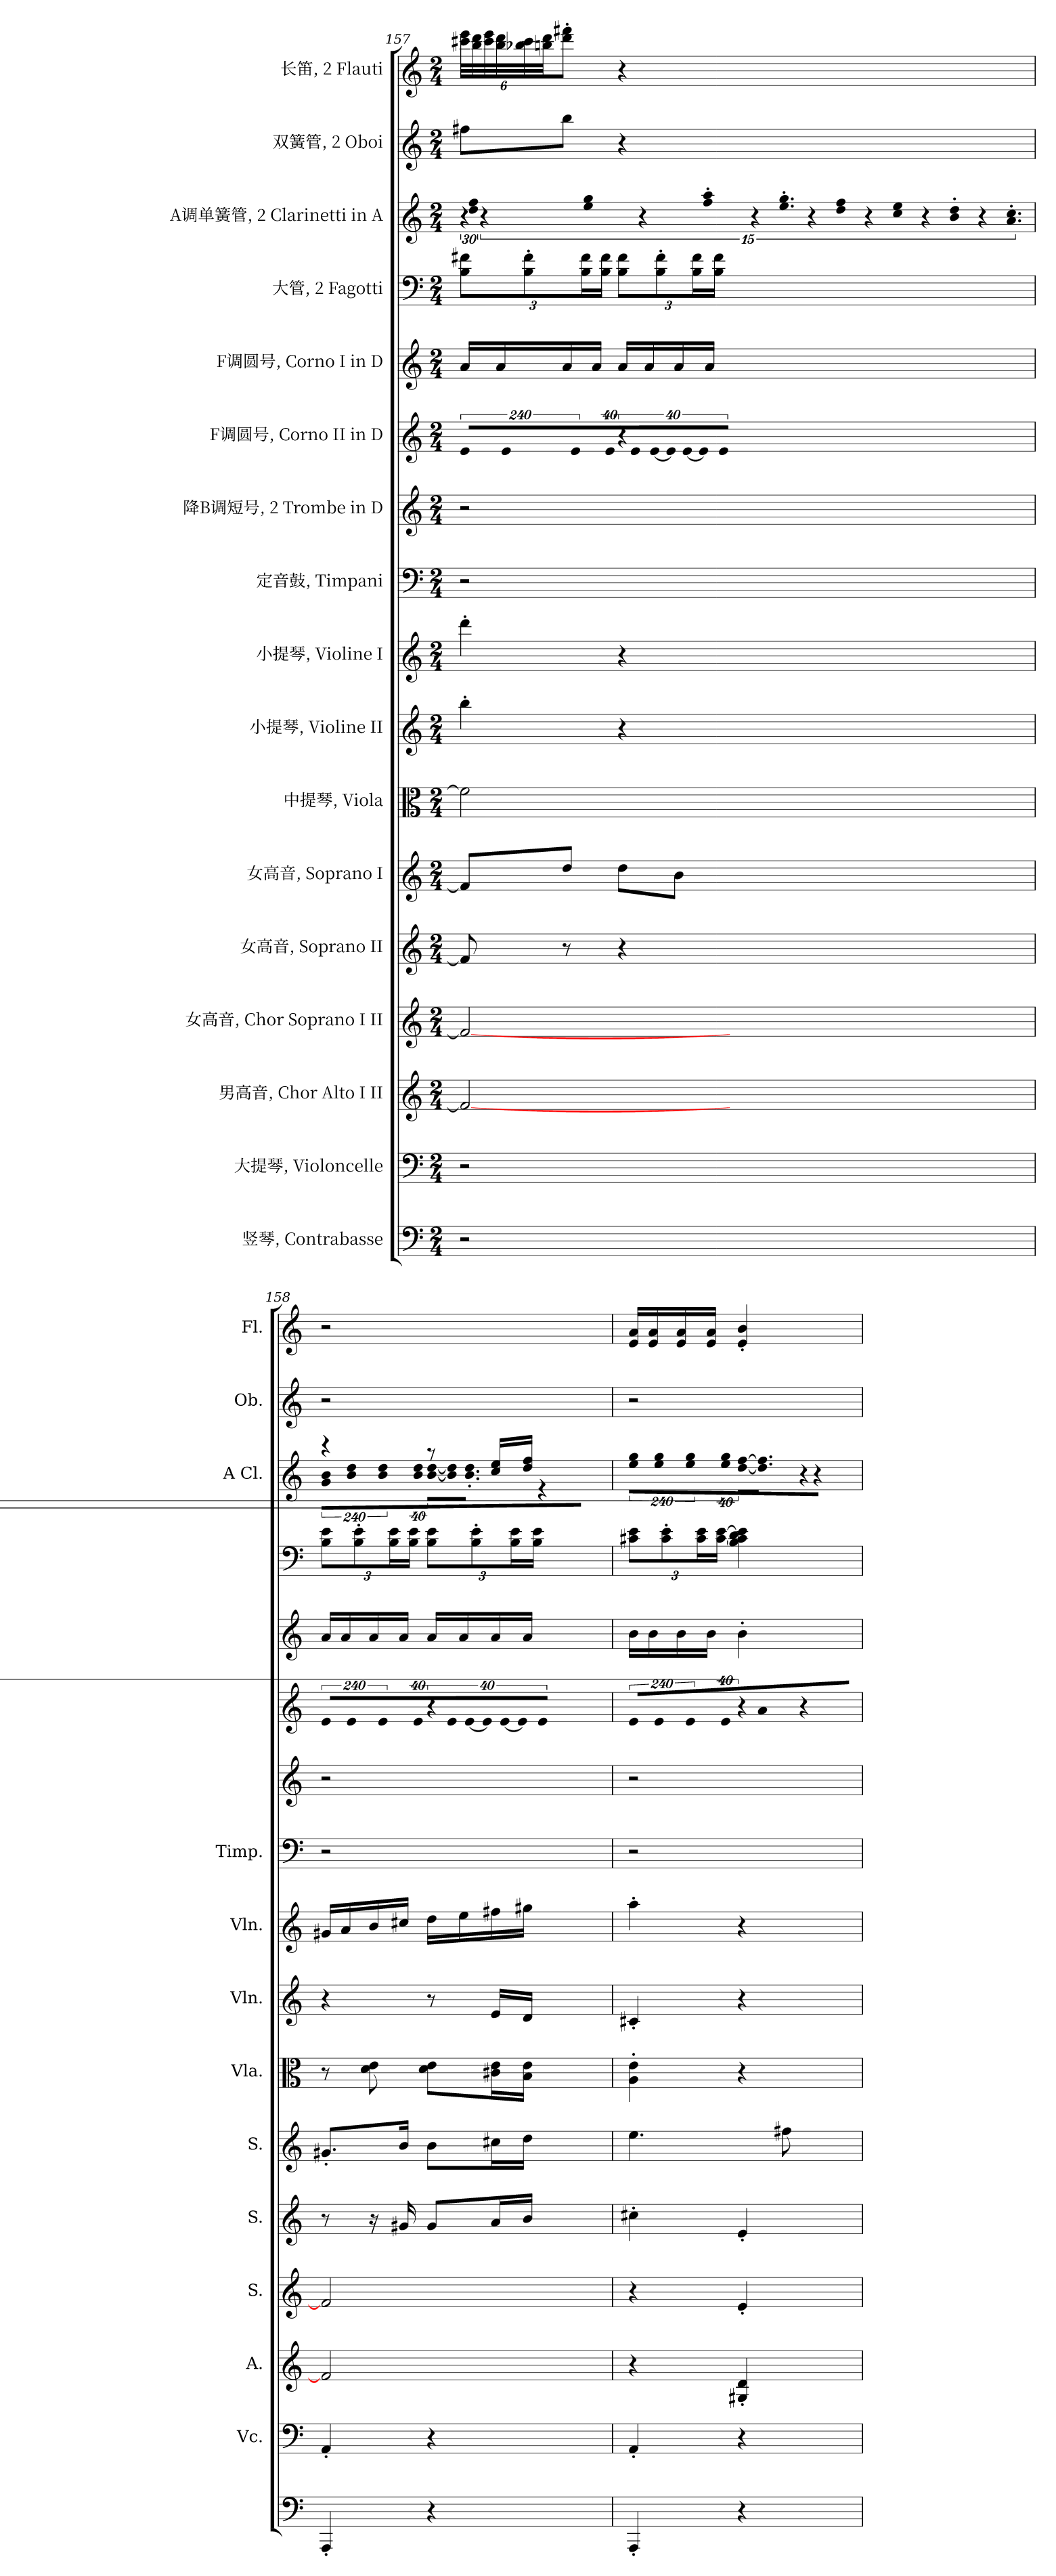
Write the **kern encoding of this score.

**kern	**kern	**kern	**kern	**kern	**kern	**kern	**kern	**kern	**kern	**kern	**kern	**kern	**kern	**kern	**kern	**kern
*part17	*part16	*part15	*part14	*part13	*part12	*part11	*part10	*part9	*part8	*part7	*part6	*part5	*part4	*part3	*part2	*part1
*staff17	*staff16	*staff15	*staff14	*staff13	*staff12	*staff11	*staff10	*staff9	*staff8	*staff7	*staff6	*staff5	*staff4	*staff3	*staff2	*staff1
*I"竖琴, Contrabasse	*I"大提琴, Violoncelle	*I"男高音, Chor Alto I II	*I"女高音, Chor Soprano I II	*I"女高音, Soprano II	*I"女高音, Soprano I	*I"中提琴, Viola	*I"小提琴, Violine II	*I"小提琴, Violine I	*I"定音鼓, Timpani	*I"降B调短号, 2 Trombe in D	*I"F调圆号, Corno II in D	*I"F调圆号, Corno I in D	*I"大管, 2 Fagotti	*I"A调单簧管, 2 Clarinetti in A	*I"双簧管, 2 Oboi	*I"长笛, 2 Flauti
*	*I'Vc.	*I'A.	*I'S.	*I'S.	*I'S.	*I'Vla.	*I'Vln.	*I'Vln.	*I'Timp.	*	*	*	*	*I'A Cl.	*I'Ob.	*I'Fl.
!!LO:PB:g=z
*clefF4	*clefF4	*clefG2	*clefG2	*clefG2	*clefG2	*clefC3	*clefG2	*clefG2	*clefF4	*clefG2	*clefG2	*clefG2	*clefF4	*clefG2	*clefG2	*clefG2
*	*	*	*	*	*	*	*	*	*	*ITrd1c2	*ITrd4c7	*ITrd4c7	*	*ITrd2c3	*	*
*k[]	*k[]	*k[]	*k[]	*k[]	*k[]	*k[]	*k[]	*k[]	*k[]	*k[b-e-]	*k[b-]	*k[b-]	*k[]	*k[f#c#g#]	*k[]	*k[]
*M2/4	*M2/4	*M2/4	*M2/4	*M2/4	*M2/4	*M2/4	*M2/4	*M2/4	*M2/4	*M2/4	*M2/4	*M2/4	*M2/4	*M2/4	*M2/4	*M2/4
*MM85	*MM85	*MM85	*MM85	*MM85	*MM85	*MM85	*MM85	*MM85	*MM85	*MM85	*MM85	*MM85	*MM85	*MM85	*MM85	*MM85
=157	=157	=157	=157	=157	=157	=157	=157	=157	=157	=157	=157	=157	=157	=157	=157	=157
!	!	!	!	!	!	!	!	!	!	!	!LO:N:vis=16	!	!	!	!	!
*	*	*	*	*	*	*	*	*	*	*	*	*	*Xbrackettup	*	*	*
!	!	!	!	!	!	!	!	!	!	!	!	!	!	!LO:N:vis=64	!	!
*	*	*	*	*	*	*	*	*	*	*	*	*	*	*	*	*Xbrackettup
2r	2r	2f#/_	2f#/_	8f#/]	8f#/L]	2f#\]	4bb'\	4ddd'\	2r	2r	1920%137A/LL	16d/LL	12B\ 12f#X\L	960%17r	8ff#X\L	48ccc#X\ 48eee\LLL
!	!	!	!	!	!	!	!	!	!	!	!	!	!	!LO:N:vis=256%9	!	!
.	.	.	.	.	.	.	.	.	.	.	.	.	.	960%17b\ 960%17dd\	.	.
.	.	.	.	.	.	.	.	.	.	.	.	.	.	.	.	48bb\ 48ddd\
.	.	.	.	.	.	.	.	.	.	.	.	.	.	1920ryy	.	.
!	!	!	!	!	!	!	!	!	!	!	!	!	!	!LO:N:vis=32	!	!
.	.	.	.	.	.	.	.	.	.	.	.	.	.	640%23r	.	.
.	.	.	.	.	.	.	.	.	.	.	.	.	.	.	.	48ccc#\ 48eee\
.	.	.	.	.	.	.	.	.	.	.	.	16d/	.	.	.	48bb\ 48ddd\
!	!	!	!	!	!	!	!	!	!	!	!LO:N:vis=16	!	!	!	!	!
.	.	.	.	.	.	.	.	.	.	.	1920%137A/	.	.	.	.	.
!	!	!	!	!	!	!	!	!	!	!	!	!	!	!LO:N:vis=32	!	!
.	.	.	.	.	.	.	.	.	.	.	.	.	.	640%23cc#\ 640%23ee\	.	.
.	.	.	.	.	.	.	.	.	.	.	.	.	12B\' 12f#\'	.	.	48bb-X\ 48ccc#\
.	.	.	.	.	.	.	.	.	.	.	.	.	.	.	.	48bbn\ 48ddd\JJ
!	!	!	!	!	!	!	!	!	!	!	!	!	!	!LO:N:vis=32	!	!
.	.	.	.	.	.	.	.	.	.	.	.	.	.	640%23r	.	.
.	.	.	.	8r	8dd/J	.	.	.	.	.	.	16d/	.	.	8bb\J	8ddd\' 8fff#X\'J
!	!	!	!	!	!	!	!	!	!	!	!LO:N:vis=16	!	!	!	!	!
.	.	.	.	.	.	.	.	.	.	.	1920%137A/	.	.	.	.	.
!	!	!	!	!	!	!	!	!	!	!	!	!	!	!LO:N:vis=32	!	!
.	.	.	.	.	.	.	.	.	.	.	.	.	.	640%23dd\' 640%23ff#\'	.	.
.	.	.	.	.	.	.	.	.	.	.	.	.	24B\ 24f#\L	.	.	.
!	!	!	!	!	!	!	!	!	!	!	!	!	!	!LO:N:vis=64	!	!
.	.	.	.	.	.	.	.	.	.	.	.	.	.	960%17r	.	.
.	.	.	.	.	.	.	.	.	.	.	.	16d/JJ	.	.	.	.
!	!	!	!	!	!	!	!	!	!	!	!	!	!	!LO:N:vis=32.	!	!
.	.	.	.	.	.	.	.	.	.	.	.	.	.	1920%103cc#\' 1920%103ee\'	.	.
.	.	.	.	.	.	.	.	.	.	.	.	.	24B\ 24f#\JJ	.	.	.
!	!	!	!	!	!	!	!	!	!	!	!LO:N:vis=32	!	!	!	!	!
.	.	.	.	.	.	.	.	.	.	.	640%23A/JJk	.	.	.	.	.
*	*	*	*	*	*	*	*	*	*	*	*	*	*	*	*	*MM90
!	!	!	!	!	!	!	!	!	!	!	!LO:N:vis=32	!	!	!	!	!
.	.	.	.	4r	8dd\L	.	4r	4r	.	.	640%23r	16d/LL	12B\ 12f#\L	.	4r	4r
!	!	!	!	!	!	!	!	!	!	!	!	!	!	!LO:N:vis=64	!	!
.	.	.	.	.	.	.	.	.	.	.	.	.	.	960%17r	.	.
!	!	!	!	!	!	!	!	!	!	!	!	!	!	!LO:N:vis=256%9	!	!
.	.	.	.	.	.	.	.	.	.	.	.	.	.	960%17b\ 960%17dd\	.	.
!	!	!	!	!	!	!	!	!	!	!	!LO:N:vis=32	!	!	!	!	!
.	.	.	.	.	.	.	.	.	.	.	640%23A/LLL	.	.	.	.	.
!	!	!	!	!	!	!	!	!	!	!	!	!	!	!LO:N:vis=32	!	!
.	.	.	.	.	.	.	.	.	.	.	.	.	.	640%23r	.	.
.	.	.	.	.	.	.	.	.	.	.	.	16d/	.	.	.	.
!	!	!	!	!	!	!	!	!	!	!	!LO:N:vis=32	!	!	!	!	!
.	.	.	.	.	.	.	.	.	.	.	[640%23A/	.	.	.	.	.
!	!	!	!	!	!	!	!	!	!	!	!	!	!	!LO:N:vis=32	!	!
.	.	.	.	.	.	.	.	.	.	.	.	.	.	640%23a\ 640%23cc#\	.	.
.	.	.	.	.	.	.	.	.	.	.	.	.	12B\' 12f#\'	.	.	.
!	!	!	!	!	!	!	!	!	!	!	!LO:N:vis=32	!	!	!	!	!
.	.	.	.	.	.	.	.	.	.	.	640%23A/]	.	.	.	.	.
!	!	!	!	!	!	!	!	!	!	!	!	!	!	!LO:N:vis=32	!	!
.	.	.	.	.	.	.	.	.	.	.	.	.	.	640%23r	.	.
.	.	.	.	.	8b\J	.	.	.	.	.	.	16d/	.	.	.	.
!	!	!	!	!	!	!	!	!	!	!	!LO:N:vis=32	!	!	!	!	!
.	.	.	.	.	.	.	.	.	.	.	[640%23A/	.	.	.	.	.
!	!	!	!	!	!	!	!	!	!	!	!	!	!	!LO:N:vis=32	!	!
.	.	.	.	.	.	.	.	.	.	.	.	.	.	640%23g#\' 640%23b\'	.	.
.	.	.	.	.	.	.	.	.	.	.	.	.	24B\ 24f#\L	.	.	.
!	!	!	!	!	!	!	!	!	!	!	!LO:N:vis=32	!	!	!	!	!
.	.	.	.	.	.	.	.	.	.	.	640%23A/]	.	.	.	.	.
!	!	!	!	!	!	!	!	!	!	!	!	!	!	!LO:N:vis=64	!	!
.	.	.	.	.	.	.	.	.	.	.	.	.	.	960%17r	.	.
.	.	.	.	.	.	.	.	.	.	.	.	16d/JJ	.	.	.	.
!	!	!	!	!	!	!	!	!	!	!	!	!	!	!LO:N:vis=32.	!	!
.	.	.	.	.	.	.	.	.	.	.	.	.	.	1920%103f#\' 1920%103a\'	.	.
.	.	.	.	.	.	.	.	.	.	.	.	.	24B\ 24f#\JJ	.	.	.
!	!	!	!	!	!	!	!	!	!	!	!LO:N:vis=32	!	!	!	!	!
.	.	.	.	.	.	.	.	.	.	.	640%23A/JJJ	.	.	.	.	.
640ryy	640ryy	640ryy	640ryy	640ryy	640ryy	640ryy	640ryy	640ryy	640ryy	640ryy	.	640ryy	640ryy	.	640ryy	640ryy
=158	=158	=158	=158	=158	=158	=158	=158	=158	=158	=158	=158	=158	=158	=158	=158	=158
*	*	*	*	*	*	*	*	*	*	*	*	*	*	*	*	*MM85
*	*	*	*	*	*	*	*	*	*	*	*	*	*	*^	*	*
!	!	!	!	!	!	!	!	!	!	!	!LO:N:vis=16	!	!	!	!LO:N:vis=16	!	!
4AAA'/	4AA'/	2f#/]	2f#/]	8r	8.g#X'/L	8r	4r	16g#X/LL	2r	2r	1920%137A/LL	16d/LL	12B\ 12e\L	4r	1920%137e\ 1920%137g#\LL	2r	2r
.	.	.	.	.	.	.	.	16a/	.	.	.	16d/	.	.	.	.	.
!	!	!	!	!	!	!	!	!	!	!	!LO:N:vis=16	!	!	!	!LO:N:vis=16	!	!
.	.	.	.	.	.	.	.	.	.	.	1920%137A/	.	.	.	1920%137g#\ 1920%137b\	.	.
.	.	.	.	.	.	.	.	.	.	.	.	.	12B\' 12e\'	.	.	.	.
.	.	.	.	16r	.	8d\ 8e\	.	16b/	.	.	.	16d/	.	.	.	.	.
!	!	!	!	!	!	!	!	!	!	!	!LO:N:vis=16	!	!	!	!LO:N:vis=16	!	!
.	.	.	.	.	.	.	.	.	.	.	1920%137A/	.	.	.	1920%137g#\ 1920%137b\	.	.
.	.	.	.	.	.	.	.	.	.	.	.	.	24B\ 24e\L	.	.	.	.
.	.	.	.	16g#X/	16b/Jk	.	.	16cc#X/JJ	.	.	.	16d/JJ	.	.	.	.	.
.	.	.	.	.	.	.	.	.	.	.	.	.	24B\ 24e\JJ	.	.	.	.
!	!	!	!	!	!	!	!	!	!	!	!LO:N:vis=32	!	!	!	!LO:N:vis=32	!	!
.	.	.	.	.	.	.	.	.	.	.	640%23A/JJk	.	.	.	640%23g#\ 640%23b\JJk	.	.
!	!	!	!	!	!	!	!	!	!	!	!LO:N:vis=32	!	!	!	!LO:N:vis=32	!	!
4r	4r	.	.	8g#/L	8b\L	8d\ 8e\L	8r	16dd\LL	.	.	640%23r	16d/LL	12B\ 12e\L	8r	[640%23g#\ [640%23b\LLL	.	.
!	!	!	!	!	!	!	!	!	!	!	!LO:N:vis=32	!	!	!	!LO:N:vis=32	!	!
.	.	.	.	.	.	.	.	.	.	.	640%23A/LLL	.	.	.	640%23g#\] 640%23b\]J	.	.
.	.	.	.	.	.	.	.	16ee\	.	.	.	16d/	.	.	.	.	.
!	!	!	!	!	!	!	!	!	!	!	!LO:N:vis=32	!	!	!	!LO:N:vis=16.	!	!
.	.	.	.	.	.	.	.	.	.	.	[640%23A/	.	.	.	960%103g#\' 960%103b\'JJ	.	.
.	.	.	.	.	.	.	.	.	.	.	.	.	12B\' 12e\'	.	.	.	.
!	!	!	!	!	!	!	!	!	!	!	!LO:N:vis=32	!	!	!	!	!	!
.	.	.	.	.	.	.	.	.	.	.	640%23A/]	.	.	.	.	.	.
.	.	.	.	16a/L	16cc#X\L	16c#X\ 16e\L	16e/LL	16ff#X\	.	.	.	16d/	.	16a/ 16cc#/LL	.	.	.
!	!	!	!	!	!	!	!	!	!	!	!LO:N:vis=32	!	!	!	!	!	!
.	.	.	.	.	.	.	.	.	.	.	[640%23A/	.	.	.	.	.	.
.	.	.	.	.	.	.	.	.	.	.	.	.	24B\ 24e\L	.	.	.	.
!	!	!	!	!	!	!	!	!	!	!	!	!	!	!	!LO:N:vis=16	!	!
.	.	.	.	.	.	.	.	.	.	.	.	.	.	.	1920%137r	.	.
!	!	!	!	!	!	!	!	!	!	!	!LO:N:vis=32	!	!	!	!	!	!
.	.	.	.	.	.	.	.	.	.	.	640%23A/]	.	.	.	.	.	.
.	.	.	.	16b/JJ	16dd\JJ	16B\ 16e\JJ	16d/JJ	16gg#X\JJ	.	.	.	16d/JJ	.	16b/ 16dd/JJ	.	.	.
.	.	.	.	.	.	.	.	.	.	.	.	.	24B\ 24e\JJ	.	.	.	.
!	!	!	!	!	!	!	!	!	!	!	!LO:N:vis=32	!	!	!	!	!	!
.	.	.	.	.	.	.	.	.	.	.	640%23A/JJJ	.	.	.	.	.	.
640ryy	640ryy	640ryy	640ryy	640ryy	640ryy	640ryy	640ryy	640ryy	640ryy	640ryy	.	640ryy	640ryy	960ryy	.	640ryy	640ryy
.	.	.	.	.	.	.	.	.	.	.	.	.	.	.	960ryy	.	.
.	.	.	.	.	.	.	.	.	.	.	.	.	.	1920ryy	.	.	.
*	*	*	*	*	*	*	*	*	*	*	*	*	*	*v	*v	*	*
!!LO:PB:g=z
=159	=159	=159	=159	=159	=159	=159	=159	=159	=159	=159	=159	=159	=159	=159	=159	=159
*	*	*	*	*	*	*	*	*	*	*	*	*	*	*	*	*MM85
!	!	!	!	!	!	!	!	!	!	!	!LO:N:vis=16	!	!	!LO:N:vis=16	!	!
4AAA'/	4AA'/	4r	4r	4cc#X'\	4.ee\	4A\' 4e\'	4c#X'/	4aa'\	2r	2r	1920%137A/LL	16e\LL	12c#X\ 12e\L	1920%137cc#\ 1920%137ee\LL	2r	16e/ 16a/LL
.	.	.	.	.	.	.	.	.	.	.	.	16e\	.	.	.	16e/ 16a/
!	!	!	!	!	!	!	!	!	!	!	!LO:N:vis=16	!	!	!LO:N:vis=16	!	!
.	.	.	.	.	.	.	.	.	.	.	1920%137A/	.	.	1920%137cc#\ 1920%137ee\	.	.
.	.	.	.	.	.	.	.	.	.	.	.	.	12c#\' 12e\'	.	.	.
.	.	.	.	.	.	.	.	.	.	.	.	16e\	.	.	.	16e/ 16a/
!	!	!	!	!	!	!	!	!	!	!	!LO:N:vis=16	!	!	!LO:N:vis=16	!	!
.	.	.	.	.	.	.	.	.	.	.	1920%137A/	.	.	1920%137cc#\ 1920%137ee\	.	.
.	.	.	.	.	.	.	.	.	.	.	.	.	24c#\ 24e\L	.	.	.
.	.	.	.	.	.	.	.	.	.	.	.	16e\JJ	.	.	.	16e/ 16a/JJ
.	.	.	.	.	.	.	.	.	.	.	.	.	[24c#\ [24e\JJ	.	.	.
!	!	!	!	!	!	!	!	!	!	!	!LO:N:vis=32	!	!	!LO:N:vis=32	!	!
.	.	.	.	.	.	.	.	.	.	.	640%23A/JJk	.	.	640%23cc#\ 640%23ee\JJk	.	.
*	*	*	*	*	*	*	*	*	*	*	*	*	*	*	*	*MM90
!	!	!	!	!	!	!	!	!	!	!	!LO:N:vis=32	!	!	!LO:N:vis=32	!	!
4r	4r	4G#X/' 4d/'	4e'/	4e'/	.	4r	4r	4r	.	.	640%23r	4e'\	4B\ 4c#\] 4d\ 4e\]	[640%23b\ [640%23dd\KLL	.	4e/' 4b/'
!	!	!	!	!	!	!	!	!	!	!	!LO:N:vis=8	!	!	!LO:N:vis=16.	!	!
.	.	.	.	.	.	.	.	.	.	.	960%137d/	.	.	960%103b\] 960%103dd\]JJ	.	.
.	.	.	.	.	8ff#X\	.	.	.	.	.	.	.	.	.	.	.
!	!	!	!	!	!	!	!	!	!	!	!	!	!	!LO:N:vis=32	!	!
.	.	.	.	.	.	.	.	.	.	.	.	.	.	640%23r	.	.
!	!	!	!	!	!	!	!	!	!	!	!LO:N:vis=16	!	!	!	!	!
.	.	.	.	.	.	.	.	.	.	.	1920%137r	.	.	.	.	.
!	!	!	!	!	!	!	!	!	!	!	!	!	!	!LO:N:vis=16	!	!
.	.	.	.	.	.	.	.	.	.	.	.	.	.	1920%137r	.	.
1920ryy	1920ryy	1920ryy	1920ryy	1920ryy	1920ryy	1920ryy	1920ryy	1920ryy	1920ryy	1920ryy	1920ryy	1920ryy	1920ryy	.	1920ryy	1920ryy
=	=	=	=	=	=	=	=	=	=	=	=	=	=	=	=	=
*-	*-	*-	*-	*-	*-	*-	*-	*-	*-	*-	*-	*-	*-	*-	*-	*-
